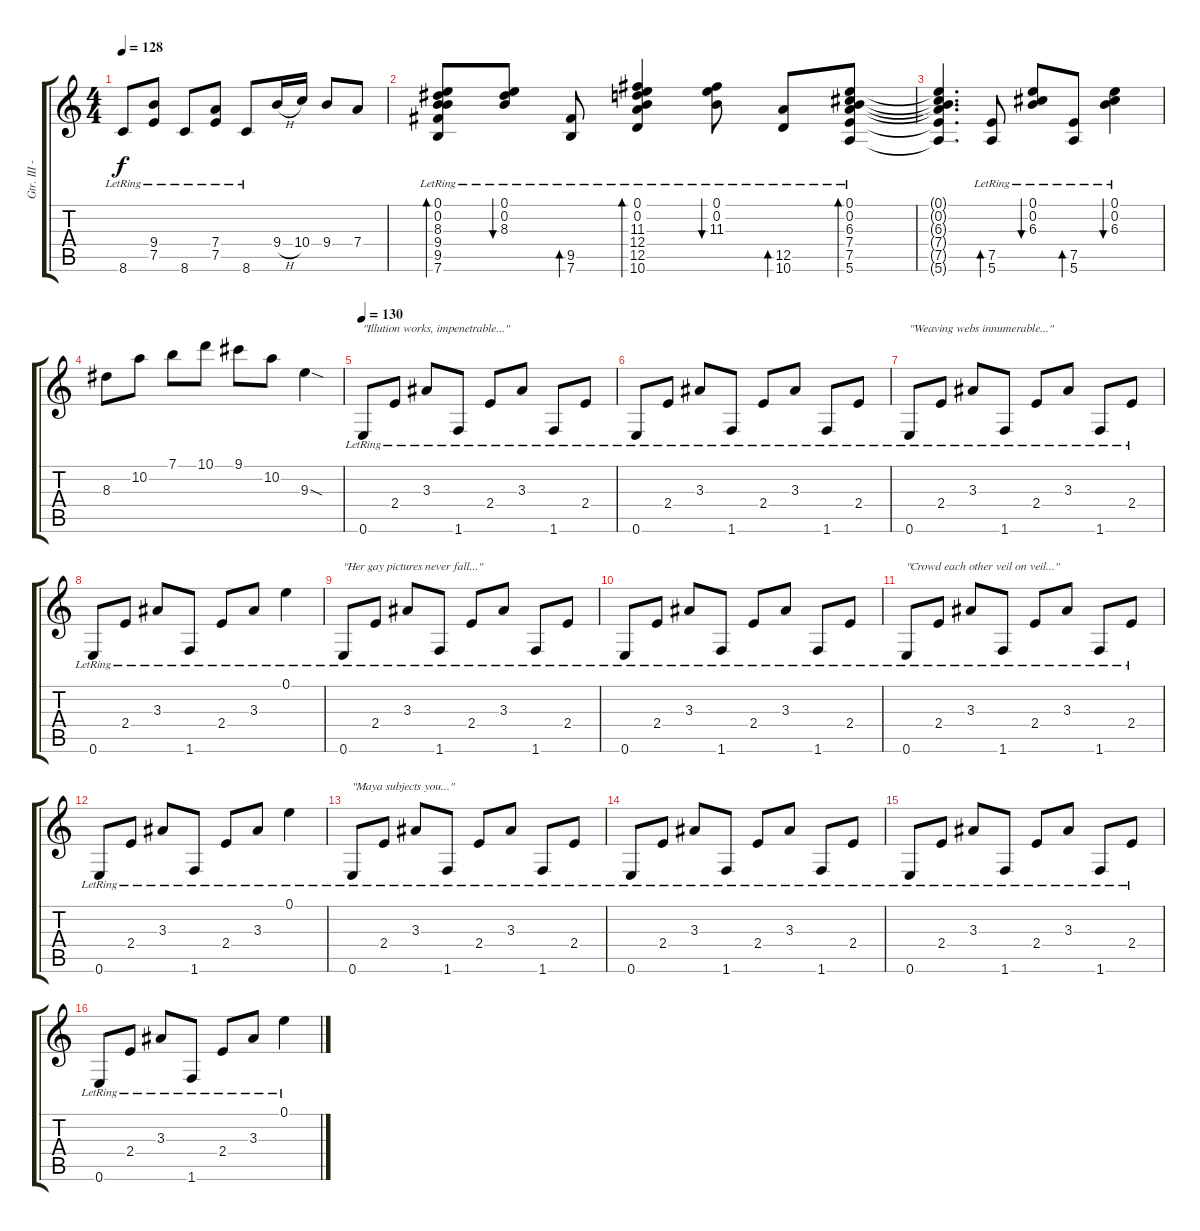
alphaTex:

\track ("Gtr. III - Paul Masvidal (Clean Tone)" "Gtr. III -") {instrument electricguitarjazz}
\staff {score tabs}
\tuning (E4 B3 G3 D3 A2 E2) {hide}
\ts (4 4)
\tempo 128
\clef g2
\ks c
8.6{lr}.8{dy f} (9.4{lr} 7.5{lr}).8 8.6{lr}.8 (7.4{lr} 7.5{lr}).8 8.6{lr}.8 9.4{h}.16 10.4.16 9.4.8 7.4.8 |
(0.1{lr} 0.2{lr} 8.3{lr} 9.4{lr} 9.5{lr} 7.6{lr}).8{bd 60} (0.1{lr} 0.2{lr} 8.3{lr}).8{bu 60} (9.5{lr} 7.6{lr}).8{bd 60} (0.1{lr} 0.2{lr} 11.3{lr} 12.4{lr} 12.5{lr} 10.6{lr}).4{bd 60} (0.1{lr} 0.2{lr} 11.3{lr}).8{bu 60} (12.5{lr} 10.6{lr}).8{bd 60} (0.1{lr} 0.2{lr} 6.3{lr} 7.4{lr} 7.5{lr} 5.6{lr}).8{bd 60} |
(0.1{t} 0.2{t} 6.3{t} 7.4{t} 7.5{t} 5.6{t}).4{d} (7.5{lr} 5.6{lr}).8{bd 60} (0.1{lr} 0.2{lr} 6.3{lr}).8{bu 60} (7.5{lr} 5.6{lr}).8{bd 60} (0.1{lr} 0.2{lr} 6.3{lr}).4{bu 60} |
8.3.8 10.2.8 7.1.8 10.1.8 9.1.8 10.2.8 9.3{sod}.4 |
\tempo 130
0.6{lr}.8{txt "\"Illution works, impenetrable...\""} 2.4{lr}.8 3.3{lr}.8 1.6{lr}.8 2.4{lr}.8 3.3{lr}.8 1.6{lr}.8 2.4{lr}.8 |
0.6{lr}.8 2.4{lr}.8 3.3{lr}.8 1.6{lr}.8 2.4{lr}.8 3.3{lr}.8 1.6{lr}.8 2.4{lr}.8 |
0.6{lr}.8{txt "\"Weaving webs innumerable...\""} 2.4{lr}.8 3.3{lr}.8 1.6{lr}.8 2.4{lr}.8 3.3{lr}.8 1.6{lr}.8 2.4{lr}.8 |
0.6{lr}.8 2.4{lr}.8 3.3{lr}.8 1.6{lr}.8 2.4{lr}.8 3.3{lr}.8 0.1{lr}.4 |
0.6{lr}.8{txt "\"Her gay pictures never fall...\""} 2.4{lr}.8 3.3{lr}.8 1.6{lr}.8 2.4{lr}.8 3.3{lr}.8 1.6{lr}.8 2.4{lr}.8 |
0.6{lr}.8 2.4{lr}.8 3.3{lr}.8 1.6{lr}.8 2.4{lr}.8 3.3{lr}.8 1.6{lr}.8 2.4{lr}.8 |
0.6{lr}.8{txt "\"Crowd each other veil on veil...\""} 2.4{lr}.8 3.3{lr}.8 1.6{lr}.8 2.4{lr}.8 3.3{lr}.8 1.6{lr}.8 2.4{lr}.8 |
0.6{lr}.8 2.4{lr}.8 3.3{lr}.8 1.6{lr}.8 2.4{lr}.8 3.3{lr}.8 0.1{lr}.4 |
0.6{lr}.8{txt "\"Maya subjects you...\""} 2.4{lr}.8 3.3{lr}.8 1.6{lr}.8 2.4{lr}.8 3.3{lr}.8 1.6{lr}.8 2.4{lr}.8 |
0.6{lr}.8 2.4{lr}.8 3.3{lr}.8 1.6{lr}.8 2.4{lr}.8 3.3{lr}.8 1.6{lr}.8 2.4{lr}.8 |
0.6{lr}.8 2.4{lr}.8 3.3{lr}.8 1.6{lr}.8 2.4{lr}.8 3.3{lr}.8 1.6{lr}.8 2.4{lr}.8 |
0.6{lr}.8 2.4{lr}.8 3.3{lr}.8 1.6{lr}.8 2.4{lr}.8 3.3{lr}.8 0.1{lr}.4
